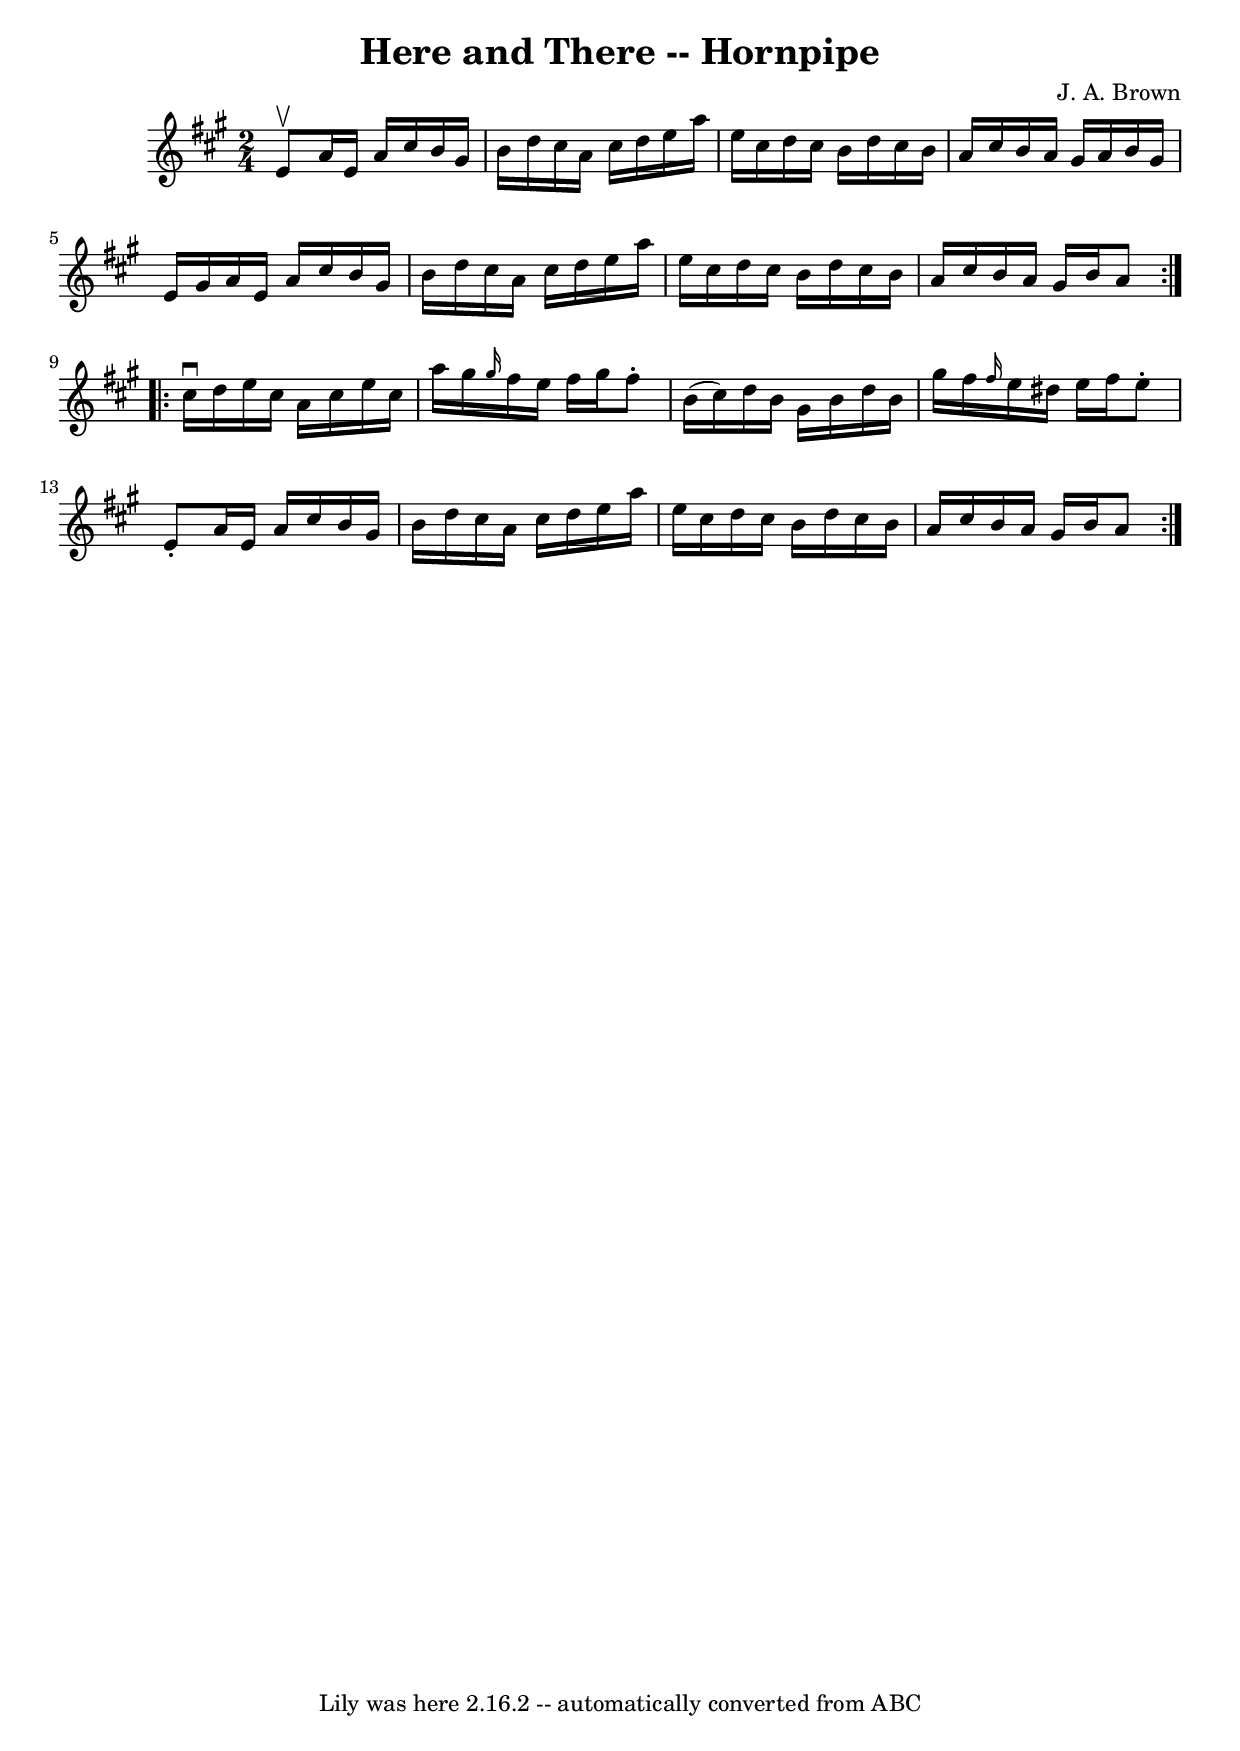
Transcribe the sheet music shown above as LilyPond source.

\version "2.16.2"
\include "Mammoth.ily"
\header {
  %% book = "Cole's 1000 Fiddle Tunes"
  composer = "J. A. Brown"
  crossRefNumber = "1"
  footnotes = ""
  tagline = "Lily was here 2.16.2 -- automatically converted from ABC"
  title = "Here and There -- Hornpipe"

}
voicedefault =  {



  \repeat volta 2 {

    \time 2/4 
    \key a \major
    e'8^\upbow |
    a'16 e'16 a'16    
    cis''16 b'16 gis'16 b'16 d''16  |
    cis''16 a'16    
    cis''16 d''16 e''16 a''16 e''16 cis''16  |
    d''16    
    cis''16 b'16 d''16 cis''16 b'16 a'16 cis''16  |
    b'16 
    a'16 gis'16 a'16 b'16 gis'16 e'16 gis'16  |
    
    a'16 e'16 a'16 cis''16 b'16 gis'16 b'16 d''16  |
    
    cis''16 a'16 cis''16 d''16 e''16 a''16 e''16 cis''16  
    |
    d''16 cis''16 b'16 d''16 cis''16 b'16 a'16    
    cis''16  |
    b'16 a'16 gis'16 b'16 a'8  
  }     

  \repeat volta 2 {
    cis''16^\downbow d''16  |
    e''16 cis''16    
    a'16 cis''16 e''16 cis''16 a''16 gis''16  |
    \grace {    
      gis''16  
    } fis''16 e''16 fis''16 gis''16 fis''8 -. b'16 (
    cis''16) |
    d''16 b'16 gis'16 b'16 d''16 b'16    
    gis''16 fis''16  |
    \grace { fis''16  
	   } e''16 dis''16 e''16 
    fis''16 e''8 -. e'8 -. |
    a'16 e'16 a'16 cis''16    
    b'16 gis'16 b'16 d''16  |
    cis''16 a'16 cis''16 d''16 
    e''16 a''16 e''16 cis''16  |
    d''16 cis''16 b'16    
    d''16 cis''16 b'16 a'16 cis''16  |
    b'16 a'16 gis'16  
    b'16 a'8  
  }   

}

\score{
  <<

    \context Staff="default"
    {
      \voicedefault 
      
    }

  >>
  \layout {
    
  }
  \midi {
  }

}
